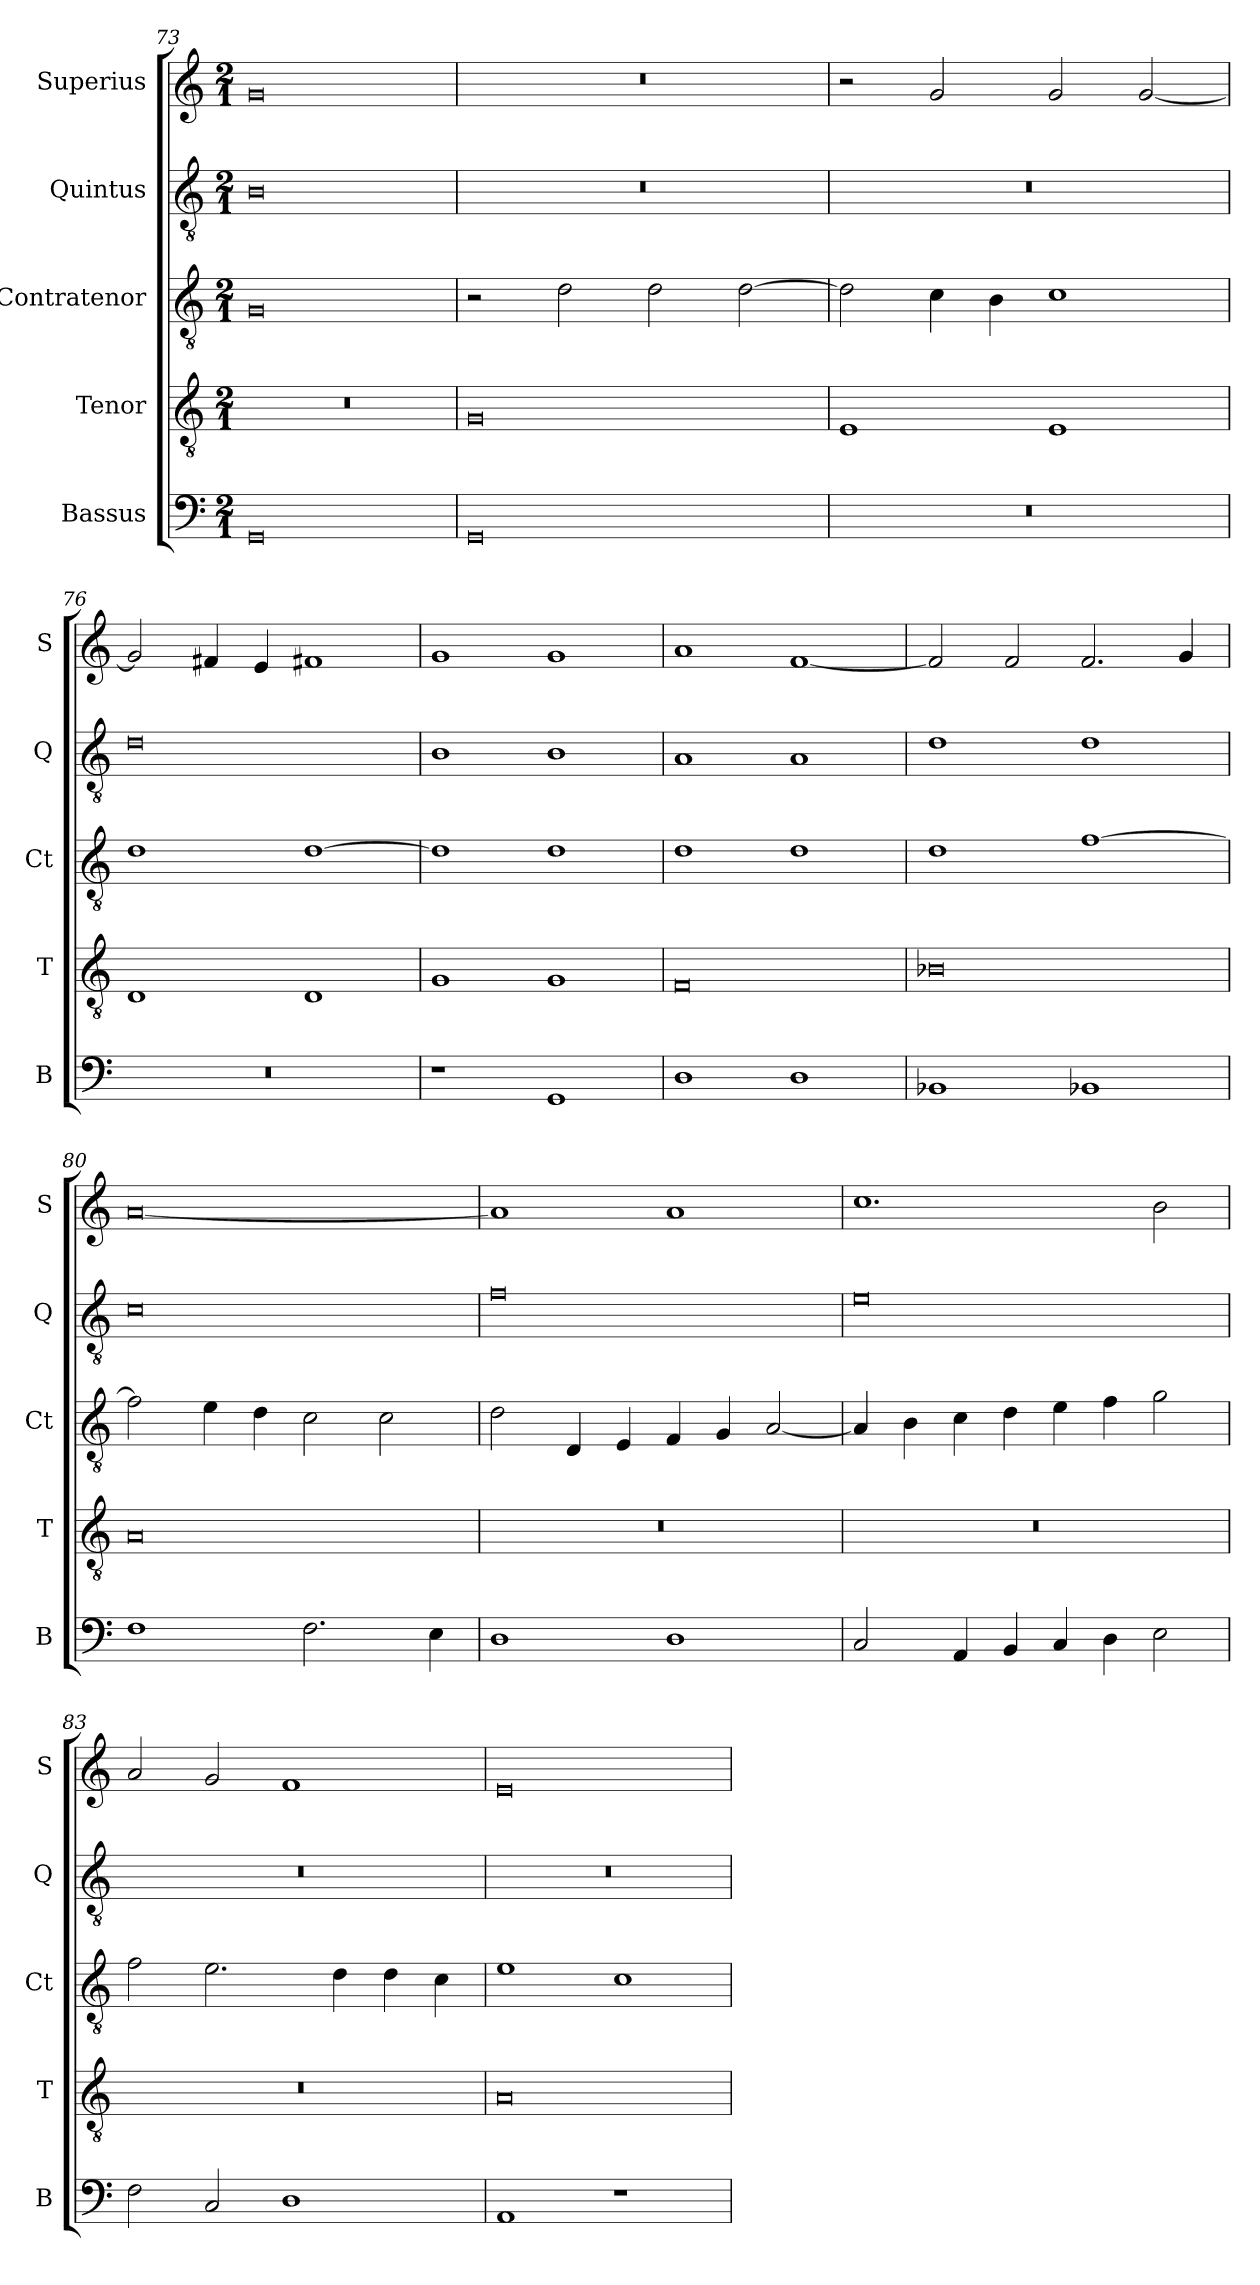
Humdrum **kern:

**kern	**kern	**kern	**kern	**kern
*part5	*part4	*part3	*part2	*part1
*staff5	*staff4	*staff3	*staff2	*staff1
*I"Bassus	*I"Tenor	*I"Contratenor	*I"Quintus	*I"Superius
*I'B	*I'T	*I'Ct	*I'Q	*I'S
*clefF4	*clefGv2	*clefGv2	*clefGv2	*clefG2
*k[]	*k[]	*k[]	*k[]	*k[]
*M2/1	*M2/1	*M2/1	*M2/1	*M2/1
=73	=73	=73	=73	=73
0GG	0r	0G	0B	0g
=74	=74	=74	=74	=74
0GG	0G	2r	0r	0r
.	.	2d\	.	.
.	.	2d\	.	.
.	.	[2d\	.	.
=75	=75	=75	=75	=75
0r	1E	2d\]	0r	2r
.	.	4c\	.	2g/
.	.	4B\	.	.
.	1E	1c	.	2g/
.	.	.	.	[2g/
=76	=76	=76	=76	=76
0r	1D	1d	0d	2g/]
.	.	.	.	4f#X/
.	.	.	.	4e/
.	1D	[1d	.	1f#X
=77	=77	=77	=77	=77
1r	1G	1d]	1B	1g
1GG	1G	1d	1B	1g
=78	=78	=78	=78	=78
1D	0F	1d	1A	1a
1D	.	1d	1A	[1f
=79	=79	=79	=79	=79
1BB-X	0B-X	1d	1d	2f/]
.	.	.	.	2f/
1BB-X	.	[1f	1d	2.f/
.	.	.	.	4g/
=80	=80	=80	=80	=80
1F	0A	2f\]	0c	[0a
.	.	4e\	.	.
.	.	4d\	.	.
2.F\	.	2c\	.	.
.	.	2c\	.	.
4E\	.	.	.	.
=81	=81	=81	=81	=81
1D	0r	2d\	0f	1a]
.	.	4D/	.	.
.	.	4E/	.	.
1D	.	4F/	.	1a
.	.	4G/	.	.
.	.	[2A/	.	.
=82	=82	=82	=82	=82
2C/	0r	4A/]	0e	1.cc
.	.	4B\	.	.
4AA/	.	4c\	.	.
4BB/	.	4d\	.	.
4C/	.	4e\	.	.
4D\	.	4f\	.	.
2E\	.	2g\	.	2b\
=83	=83	=83	=83	=83
2F\	0r	2f\	0r	2a/
2C/	.	2.e\	.	2g/
1D	.	.	.	1f
.	.	4d\	.	.
.	.	4d\	.	.
.	.	4c\	.	.
=84	=84	=84	=84	=84
1AA	0A	1e	0r	0e
1r	.	1c	.	.
=	=	=	=	=
*-	*-	*-	*-	*-
